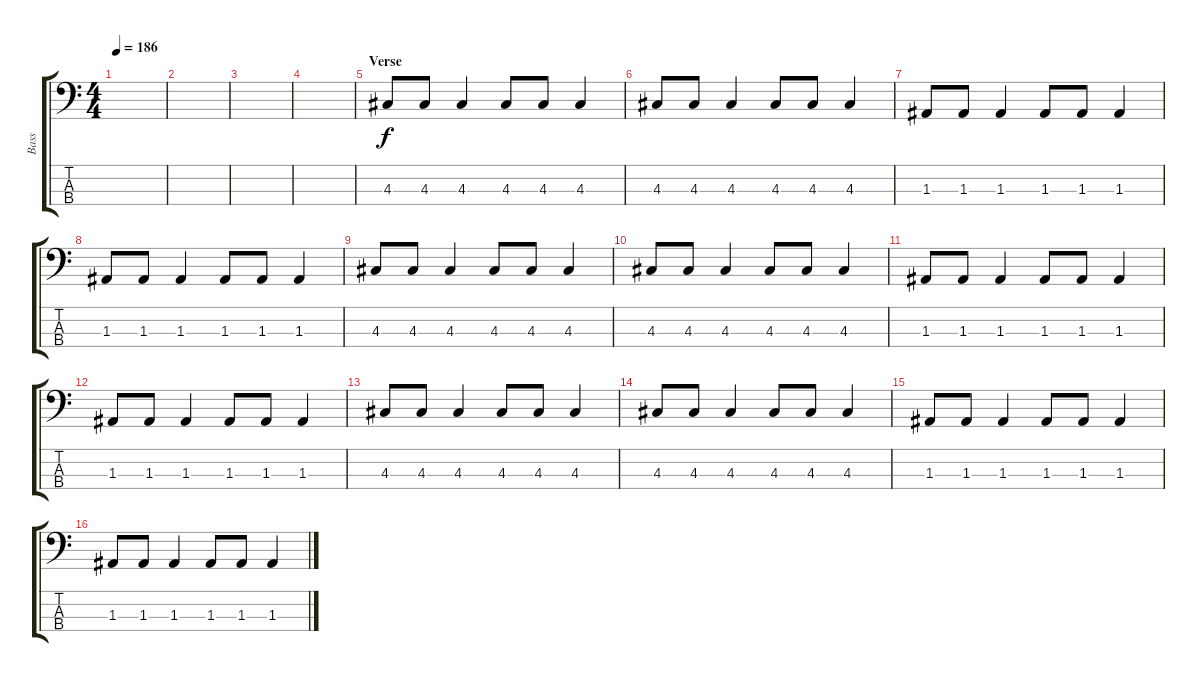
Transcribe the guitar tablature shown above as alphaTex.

\track ("Bass" "Bass") {instrument electricbasspick}
\staff {score tabs}
\tuning (G2 D2 A1 D1) {hide}
\ts (4 4)
\tempo 186
\clef f4
\ks c
|
|
|
|
\section ("" "Verse")
4.3.8 4.3.8 4.3.4 4.3.8 4.3.8 4.3.4 |
4.3.8 4.3.8 4.3.4 4.3.8 4.3.8 4.3.4 |
1.3.8 1.3.8 1.3.4 1.3.8 1.3.8 1.3.4 |
1.3.8 1.3.8 1.3.4 1.3.8 1.3.8 1.3.4 |
4.3.8 4.3.8 4.3.4 4.3.8 4.3.8 4.3.4 |
4.3.8 4.3.8 4.3.4 4.3.8 4.3.8 4.3.4 |
1.3.8 1.3.8 1.3.4 1.3.8 1.3.8 1.3.4 |
1.3.8 1.3.8 1.3.4 1.3.8 1.3.8 1.3.4 |
4.3.8 4.3.8 4.3.4 4.3.8 4.3.8 4.3.4 |
4.3.8 4.3.8 4.3.4 4.3.8 4.3.8 4.3.4 |
1.3.8 1.3.8 1.3.4 1.3.8 1.3.8 1.3.4 |
1.3.8 1.3.8 1.3.4 1.3.8 1.3.8 1.3.4
